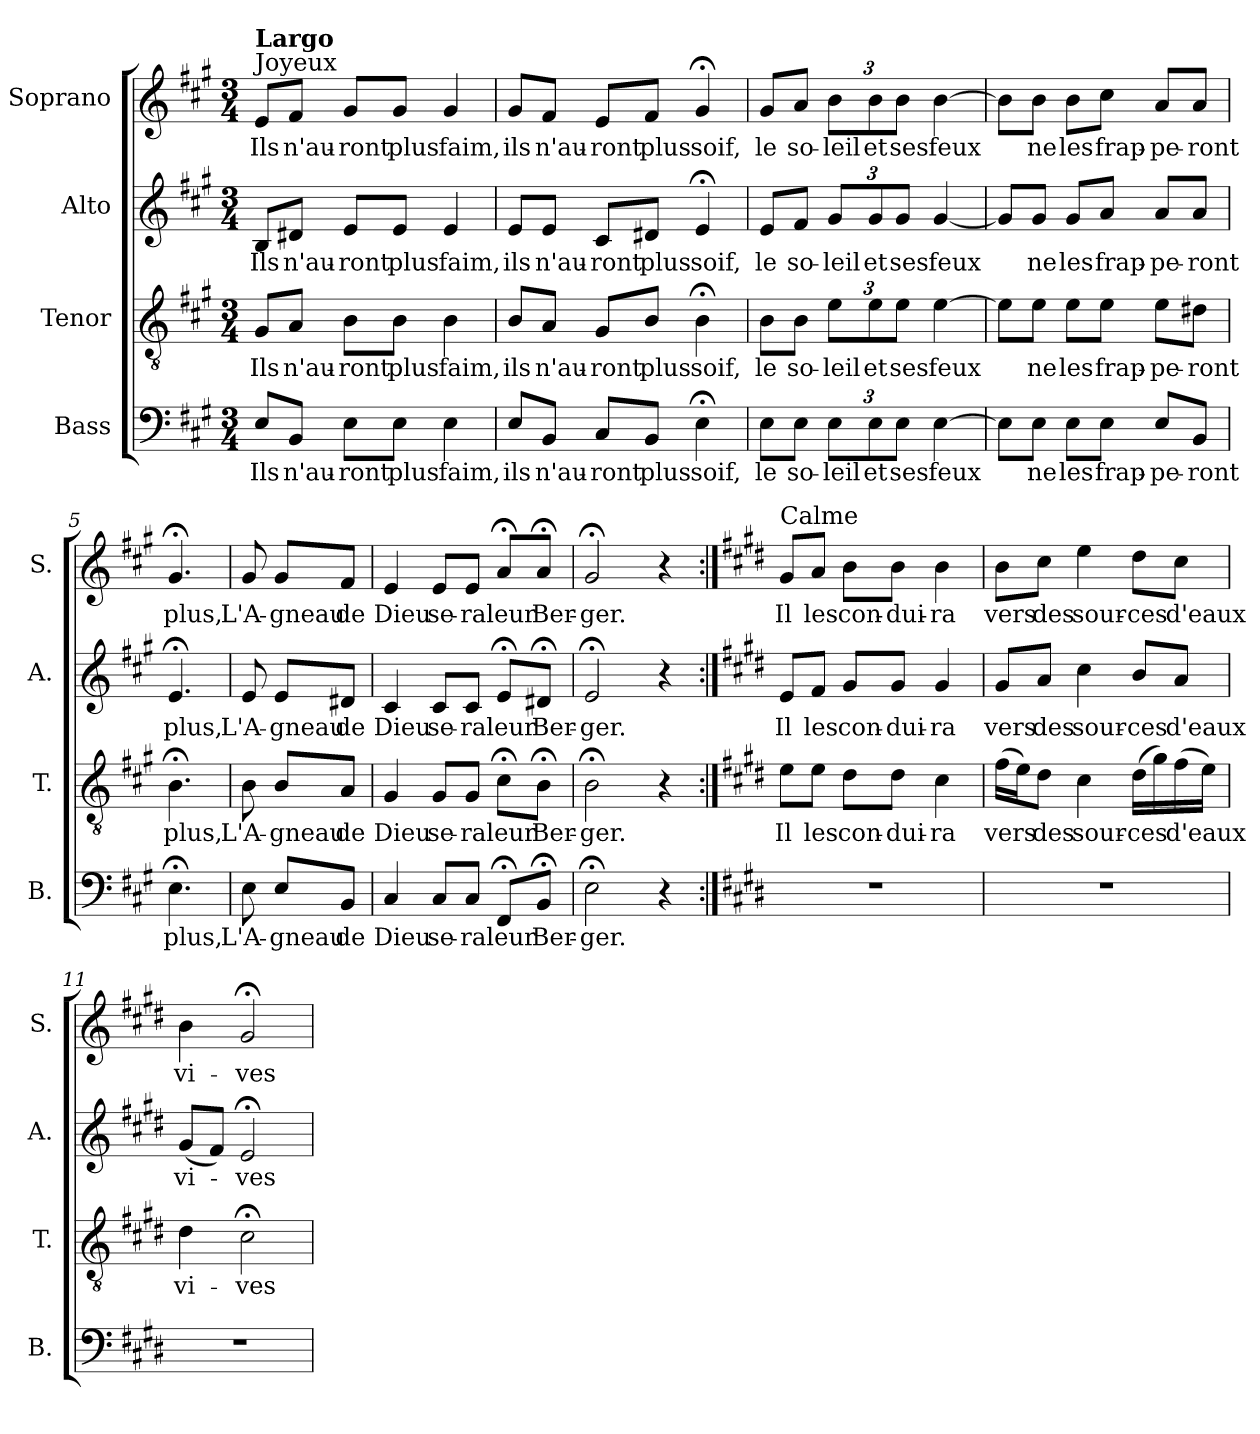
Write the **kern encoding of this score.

**kern	**text	**kern	**text	**kern	**text	**kern	**text
*part4	*part4	*part3	*part3	*part2	*part2	*part1	*part1
*staff4	*staff4	*staff3	*staff3	*staff2	*staff2	*staff1	*staff1
*I"Bass	*	*I"Tenor	*	*I"Alto	*	*I"Soprano	*
*I'B.	*	*I'T.	*	*I'A.	*	*I'S.	*
*clefF4	*	*clefGv2	*	*clefG2	*	*clefG2	*
*k[f#c#g#]	*	*k[f#c#g#]	*	*k[f#c#g#]	*	*k[f#c#g#]	*
*M3/4	*	*M3/4	*	*M3/4	*	*M3/4	*
=1	=1	=1	=1	=1	=1	=1	=1
!	!	!	!	!	!	!LO:TX:a:t=Joyeux	!
!	!	!	!	!	!	!LO:TX:a:B:t=Largo	!
!	!LO:LY:b	!	!LO:LY:b	!	!LO:LY:b	!	!LO:LY:b
8E/L	Ils	8G#/L	Ils	8B/L	Ils	8e/L	Ils
!	!LO:LY:b	!	!LO:LY:b	!	!LO:LY:b	!	!LO:LY:b
8BB/J	n'au-	8A/J	n'au-	8d#X/J	n'au-	8f#/J	n'au-
!	!LO:LY:b	!	!LO:LY:b	!	!LO:LY:b	!	!LO:LY:b
8E\L	-ront	8B\L	-ront	8e/L	-ront	8g#/L	-ront
!	!LO:LY:b	!	!LO:LY:b	!	!LO:LY:b	!	!LO:LY:b
8E\J	plus	8B\J	plus	8e/J	plus	8g#/J	plus
!	!LO:LY:b	!	!LO:LY:b	!	!LO:LY:b	!	!LO:LY:b
4E\	faim,	4B\	faim,	4e/	faim,	4g#/	faim,
=2	=2	=2	=2	=2	=2	=2	=2
!	!LO:LY:b	!	!LO:LY:b	!	!LO:LY:b	!	!LO:LY:b
8E/L	ils	8B/L	ils	8e/L	ils	8g#/L	ils
!	!LO:LY:b	!	!LO:LY:b	!	!LO:LY:b	!	!LO:LY:b
8BB/J	n'au-	8A/J	n'au-	8e/J	n'au-	8f#/J	n'au-
!	!LO:LY:b	!	!LO:LY:b	!	!LO:LY:b	!	!LO:LY:b
8C#/L	-ront	8G#/L	-ront	8c#/L	-ront	8e/L	-ront
!	!LO:LY:b	!	!LO:LY:b	!	!LO:LY:b	!	!LO:LY:b
8BB/J	plus	8B/J	plus	8d#X/J	plus	8f#/J	plus
!	!LO:LY:b	!	!LO:LY:b	!	!LO:LY:b	!	!LO:LY:b
4E;<\	soif,	4B;<\	soif,	4e;</	soif,	4g#;</	soif,
!!LO:LB:g=z
=3	=3	=3	=3	=3	=3	=3	=3
!	!LO:LY:b	!	!LO:LY:b	!	!LO:LY:b	!	!LO:LY:b
8E\L	le	8B\L	le	8e/L	le	8g#/L	le
!	!LO:LY:b	!	!LO:LY:b	!	!LO:LY:b	!	!LO:LY:b
8E\J	so-	8B\J	so-	8f#/J	so-	8a/J	so-
*Xbrackettup	*	*	*	*	*	*	*
!	!LO:LY:b	!	!	!	!	!	!
*	*	*Xbrackettup	*	*	*	*	*
!	!	!	!LO:LY:b	!	!	!	!
*	*	*	*	*Xbrackettup	*	*	*
!	!	!	!	!	!LO:LY:b	!	!
*	*	*	*	*	*	*Xbrackettup	*
!	!	!	!	!	!	!	!LO:LY:b
12E\L	-leil	12e\L	-leil	12g#/L	-leil	12b\L	-leil
!	!LO:LY:b	!	!LO:LY:b	!	!LO:LY:b	!	!LO:LY:b
12E\	et	12e\	et	12g#/	et	12b\	et
!	!LO:LY:b	!	!LO:LY:b	!	!LO:LY:b	!	!LO:LY:b
12E\J	ses	12e\J	ses	12g#/J	ses	12b\J	ses
!	!LO:LY:b	!	!LO:LY:b	!	!LO:LY:b	!	!LO:LY:b
[4E\	feux	[4e\	feux	[4g#/	feux	[4b\	feux
=4	=4	=4	=4	=4	=4	=4	=4
8E\L]	.	8e\L]	.	8g#/L]	.	8b\L]	.
!	!LO:LY:b	!	!LO:LY:b	!	!LO:LY:b	!	!LO:LY:b
8E\J	ne	8e\J	ne	8g#/J	ne	8b\J	ne
!	!LO:LY:b	!	!LO:LY:b	!	!LO:LY:b	!	!LO:LY:b
8E\L	les	8e\L	les	8g#/L	les	8b\L	les
!	!LO:LY:b	!	!LO:LY:b	!	!LO:LY:b	!	!LO:LY:b
8E\J	frap-	8e\J	frap-	8a/J	frap-	8cc#\J	frap-
!	!LO:LY:b	!	!LO:LY:b	!	!LO:LY:b	!	!LO:LY:b
8E/L	-pe-	8e\L	-pe-	8a/L	-pe-	8a/L	-pe-
!	!LO:LY:b	!	!LO:LY:b	!	!LO:LY:b	!	!LO:LY:b
8BB/J	-ront	8d#X\J	-ront	8a/J	-ront	8a/J	-ront
=5	=5	=5	=5	=5	=5	=5	=5
!	!LO:LY:b	!	!LO:LY:b	!	!LO:LY:b	!	!LO:LY:b
4.E;<\	plus,	4.B;<\	plus,	4.e;</	plus,	4.g#;</	plus,
!!LO:PB:g=z
=6	=6	=6	=6	=6	=6	=6	=6
!	!LO:LY:b	!	!LO:LY:b	!	!LO:LY:b	!	!LO:LY:b
8E\	L'A-	8B\	L'A-	8e/	L'A-	8g#/	L'A-
!	!LO:LY:b	!	!LO:LY:b	!	!LO:LY:b	!	!LO:LY:b
8E/L	-gneau	8B/L	-gneau	8e/L	-gneau	8g#/L	-gneau
!	!LO:LY:b	!	!LO:LY:b	!	!LO:LY:b	!	!LO:LY:b
8BB/J	de	8A/J	de	8d#X/J	de	8f#/J	de
=7	=7	=7	=7	=7	=7	=7	=7
!	!LO:LY:b	!	!LO:LY:b	!	!LO:LY:b	!	!LO:LY:b
4C#/	Dieu	4G#/	Dieu	4c#/	Dieu	4e/	Dieu
!	!LO:LY:b	!	!LO:LY:b	!	!LO:LY:b	!	!LO:LY:b
8C#/L	se-	8G#/L	se-	8c#/L	se-	8e/L	se-
!	!LO:LY:b	!	!LO:LY:b	!	!LO:LY:b	!	!LO:LY:b
8C#/J	-ra	8G#/J	-ra	8c#/J	-ra	8e/J	-ra
!	!LO:LY:b	!	!LO:LY:b	!	!LO:LY:b	!	!LO:LY:b
8FF#;</L	leur	8c#;<\L	leur	8e;</L	leur	8a;</L	leur
!	!LO:LY:b	!	!LO:LY:b	!	!LO:LY:b	!	!LO:LY:b
8BB;</J	Ber-	8B;<\J	Ber-	8d#X;</J	Ber-	8a;</J	Ber-
=8	=8	=8	=8	=8	=8	=8	=8
!	!LO:LY:b	!	!LO:LY:b	!	!LO:LY:b	!	!LO:LY:b
2E;<\	-ger.	2B;<\	-ger.	2e;</	-ger.	2g#;</	-ger.
4r	.	4r	.	4r	.	4r	.
!!LO:LB:g=z
=9:|!	=9:|!	=9:|!	=9:|!	=9:|!	=9:|!	=9:|!	=9:|!
*k[f#c#g#d#]	*	*k[f#c#g#d#]	*	*k[f#c#g#d#]	*	*k[f#c#g#d#]	*
!	!	!	!	!	!	!LO:TX:a:t=Calme	!
!	!	!	!LO:LY:b	!	!LO:LY:b	!	!LO:LY:b
2.r	.	8e\L	Il	8e/L	Il	8g#/L	Il
!	!	!	!LO:LY:b	!	!LO:LY:b	!	!LO:LY:b
.	.	8e\J	les	8f#/J	les	8a/J	les
!	!	!	!LO:LY:b	!	!LO:LY:b	!	!LO:LY:b
.	.	8d#\L	con-	8g#/L	con-	8b\L	con-
!	!	!	!LO:LY:b	!	!LO:LY:b	!	!LO:LY:b
.	.	8d#\J	-dui-	8g#/J	-dui-	8b\J	-dui-
!	!	!	!LO:LY:b	!	!LO:LY:b	!	!LO:LY:b
.	.	4c#\	-ra	4g#/	-ra	4b\	-ra
=10	=10	=10	=10	=10	=10	=10	=10
!	!	!	!LO:LY:b	!	!LO:LY:b	!	!LO:LY:b
2.r	.	(16f#\LL	vers	8g#/L	vers	8b\L	vers
.	.	16e\J)	.	.	.	.	.
!	!	!	!LO:LY:b	!	!LO:LY:b	!	!LO:LY:b
.	.	8d#\J	des	8a/J	des	8cc#\J	des
!	!	!	!LO:LY:b	!	!LO:LY:b	!	!LO:LY:b
.	.	4c#\	sour-	4cc#\	sour-	4ee\	sour-
!	!	!	!LO:LY:b	!	!LO:LY:b	!	!LO:LY:b
.	.	(16d#\LL	-ces	8b/L	-ces	8dd#\L	-ces
.	.	16g#\)	.	.	.	.	.
!	!	!	!LO:LY:b	!	!LO:LY:b	!	!LO:LY:b
.	.	(16f#\	d'eaux	8a/J	d'eaux	8cc#\J	d'eaux
.	.	16e\JJ)	.	.	.	.	.
=11	=11	=11	=11	=11	=11	=11	=11
!	!	!	!LO:LY:b	!	!LO:LY:b	!	!LO:LY:b
2.r	.	4d#\	vi-	(8g#/L	vi-	4b\	vi-
.	.	.	.	8f#/J)	.	.	.
!	!	!	!LO:LY:b	!	!LO:LY:b	!	!LO:LY:b
.	.	2c#;<\	-ves	2e;</	-ves	2g#;</	-ves
=	=	=	=	=	=	=	=
*-	*-	*-	*-	*-	*-	*-	*-
